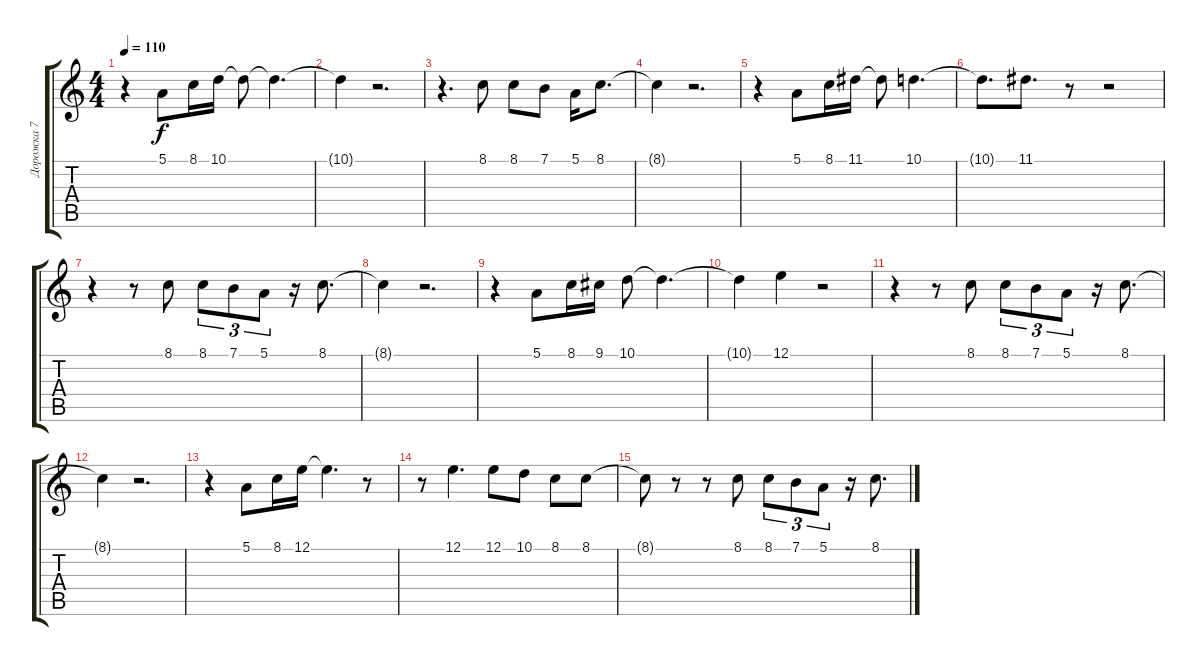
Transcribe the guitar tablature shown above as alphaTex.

\track ("Дорожка 7" "Дорожка 7") {instrument tangoaccordion}
\staff {score tabs}
\tuning (E4 B3 G3 D3 A2 E2) {hide}
\ts (4 4)
\tempo 110
\clef g2
\ks c
r.4{dy f} 5.1.8 8.1.16 10.1.16 10.1{t}.8 10.1{t}.4{d} |
10.1{t}.4 r.2{d} |
r.4{d} 8.1.8 8.1.8 7.1.8 5.1.16 8.1.8{d} |
8.1{t}.4 r.2{d} |
r.4 5.1.8 8.1.16 11.1.16 11.1{t}.8 10.1.4{d} |
10.1{t}.8{d} 11.1.8{d} r.8 r.2 |
r.4 r.8 8.1.8 8.1.8{tu (3 2)} 7.1.8{tu (3 2)} 5.1.8{tu (3 2)} r.16 8.1.8{d} |
8.1{t}.4 r.2{d} |
r.4 5.1.8 8.1.16 9.1.16 10.1.8 10.1{t}.4{d} |
10.1{t}.4 12.1.4 r.2 |
r.4 r.8 8.1.8 8.1.8{tu (3 2)} 7.1.8{tu (3 2)} 5.1.8{tu (3 2)} r.16 8.1.8{d} |
8.1{t}.4 r.2{d} |
r.4 5.1.8 8.1.16 12.1.16 12.1{t}.4{d} r.8 |
r.8 12.1.4{d} 12.1.8 10.1.8 8.1.8 8.1.8 |
8.1{t}.8 r.8 r.8 8.1.8 8.1.8{tu (3 2)} 7.1.8{tu (3 2)} 5.1.8{tu (3 2)} r.16 8.1.8{d}
